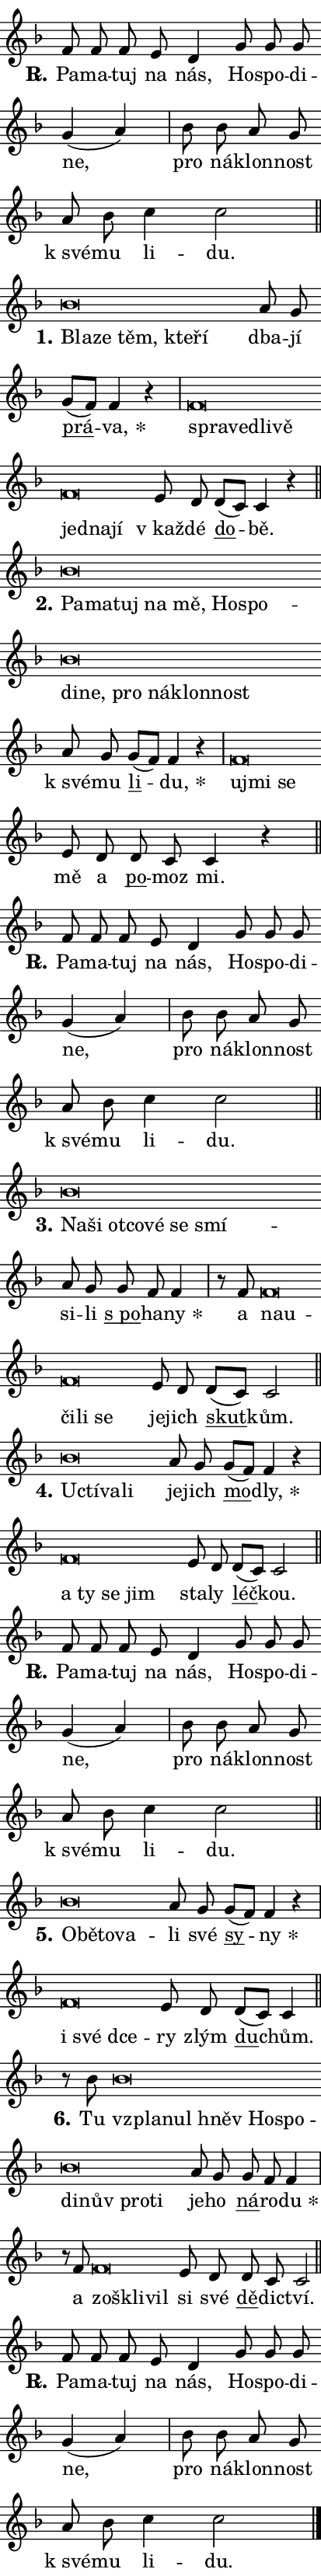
\version "2.22.1"
\header { tagline = "" }
\paper {
  indent = 0\cm
  top-margin = 0\cm
  right-margin = 0\cm
  bottom-margin = 0\cm
  left-margin = 0\cm
  paper-width = 7\cm
  page-breaking = #ly:one-page-breaking
  system-system-spacing.basic-distance = #11
  score-system-spacing.basic-distance = #11
  ragged-last = ##f
}


%% Author: Thomas Morley
%% https://lists.gnu.org/archive/html/lilypond-user/2020-05/msg00002.html
#(define (line-position grob)
"Returns position of @var[grob} in current system:
   @code{'start}, if at first time-step
   @code{'end}, if at last time-step
   @code{'middle} otherwise
"
  (let* ((col (ly:item-get-column grob))
         (ln (ly:grob-object col 'left-neighbor))
         (rn (ly:grob-object col 'right-neighbor))
         (col-to-check-left (if (ly:grob? ln) ln col))
         (col-to-check-right (if (ly:grob? rn) rn col))
         (break-dir-left
           (and
             (ly:grob-property col-to-check-left 'non-musical #f)
             (ly:item-break-dir col-to-check-left)))
         (break-dir-right
           (and
             (ly:grob-property col-to-check-right 'non-musical #f)
             (ly:item-break-dir col-to-check-right))))
        (cond ((eqv? 1 break-dir-left) 'start)
              ((eqv? -1 break-dir-right) 'end)
              (else 'middle))))

#(define (tranparent-at-line-position vctor)
  (lambda (grob)
  "Relying on @code{line-position} select the relevant enry from @var{vctor}.
Used to determine transparency,"
    (case (line-position grob)
      ((end) (not (vector-ref vctor 0)))
      ((middle) (not (vector-ref vctor 1)))
      ((start) (not (vector-ref vctor 2))))))

noteHeadBreakVisibility =
#(define-music-function (break-visibility)(vector?)
"Makes @code{NoteHead}s transparent relying on @var{break-visibility}"
#{
  \override NoteHead.transparent =
    #(tranparent-at-line-position break-visibility)
#})

#(define delete-ledgers-for-transparent-note-heads
  (lambda (grob)
    "Reads whether a @code{NoteHead} is transparent.
If so this @code{NoteHead} is removed from @code{'note-heads} from
@var{grob}, which is supposed to be @code{LedgerLineSpanner}.
As a result ledgers are not printed for this @code{NoteHead}"
    (let* ((nhds-array (ly:grob-object grob 'note-heads))
           (nhds-list
             (if (ly:grob-array? nhds-array)
                 (ly:grob-array->list nhds-array)
                 '()))
           ;; Relies on the transparent-property being done before
           ;; Staff.LedgerLineSpanner.after-line-breaking is executed.
           ;; This is fragile ...
           (to-keep
             (remove
               (lambda (nhd)
                 (ly:grob-property nhd 'transparent #f))
               nhds-list)))
      ;; TODO find a better method to iterate over grob-arrays, similiar
      ;; to filter/remove etc for lists
      ;; For now rebuilt from scratch
      (set! (ly:grob-object grob 'note-heads)  '())
      (for-each
        (lambda (nhd)
          (ly:pointer-group-interface::add-grob grob 'note-heads nhd))
        to-keep))))

hideNotes = {
  \noteHeadBreakVisibility #begin-of-line-visible
}
unHideNotes = {
  \noteHeadBreakVisibility #all-visible
}

% work-around for resetting accidentals
% https://lilypond.org/doc/v2.23/Documentation/notation/displaying-rhythms#unmetered-music
cadenzaMeasure = {
  \cadenzaOff
  \partial 1024 s1024
  \cadenzaOn
}

#(define-markup-command (accent layout props text) (markup?)
  "Underline accented syllable"
  (interpret-markup layout props
    #{\markup \override #'(offset . 4.3) \underline { #text }#}))

responsum = \markup \concat {
  "R" \hspace #-1.05 \path #0.1 #'((moveto 0 0.07) (lineto 0.9 0.8)) \hspace #0.05 "."
}

\layout {
    \context {
        \Staff
        \remove "Time_signature_engraver"
        \override LedgerLineSpanner.after-line-breaking = #delete-ledgers-for-transparent-note-heads
    }
    \context {
        \Voice {
            \override NoteHead.output-attributes = #'((class . "notehead"))
            \override Hairpin.height = #0.55
        }
    }
    \context {
        \Lyrics {
            \override StanzaNumber.output-attributes = #'((class . "stanzanumber"))
            \override LyricSpace.minimum-distance = #0.9
            \override LyricText.font-name = #"TeX Gyre Schola"
            \override LyricText.font-size = 1
            \override StanzaNumber.font-name = #"TeX Gyre Schola Bold"
            \override StanzaNumber.font-size = 1
        }
    }
}

% magnetic-lyrics.ily
%
%   written by
%     Jean Abou Samra <jean@abou-samra.fr>
%     Werner Lemberg <wl@gnu.org>
%
%   adapted by
%     Jiri Hon <jiri.hon@gmail.com>
%
% Version 2022-Apr-15

% https://www.mail-archive.com/lilypond-user@gnu.org/msg149350.html

#(define (Left_hyphen_pointer_engraver context)
   "Collect syllable-hyphen-syllable occurrences in lyrics and store
them in properties.  This engraver only looks to the left.  For
example, if the lyrics input is @code{foo -- bar}, it does the
following.

@itemize @bullet
@item
Set the @code{text} property of the @code{LyricHyphen} grob between
@q{foo} and @q{bar} to @code{foo}.

@item
Set the @code{left-hyphen} property of the @code{LyricText} grob with
text @q{foo} to the @code{LyricHyphen} grob between @q{foo} and
@q{bar}.
@end itemize

Use this auxiliary engraver in combination with the
@code{lyric-@/text::@/apply-@/magnetic-@/offset!} hook."
   (let ((hyphen #f)
         (text #f))
     (make-engraver
      (acknowledgers
       ((lyric-syllable-interface engraver grob source-engraver)
        (set! text grob)))
      (end-acknowledgers
       ((lyric-hyphen-interface engraver grob source-engraver)
        ;(when (not (grob::has-interface grob 'lyric-space-interface))
          (set! hyphen grob)));)
      ((stop-translation-timestep engraver)
       (when (and text hyphen)
         (ly:grob-set-object! text 'left-hyphen hyphen))
       (set! text #f)
       (set! hyphen #f)))))

#(define (lyric-text::apply-magnetic-offset! grob)
   "If the space between two syllables is less than the value in
property @code{LyricText@/.details@/.squash-threshold}, move the right
syllable to the left so that it gets concatenated with the left
syllable.

Use this function as a hook for
@code{LyricText@/.after-@/line-@/breaking} if the
@code{Left_@/hyphen_@/pointer_@/engraver} is active."
   (let ((hyphen (ly:grob-object grob 'left-hyphen #f)))
     (when hyphen
       (let ((left-text (ly:spanner-bound hyphen LEFT)))
         (when (grob::has-interface left-text 'lyric-syllable-interface)
           (let* ((common (ly:grob-common-refpoint grob left-text X))
                  (this-x-ext (ly:grob-extent grob common X))
                  (left-x-ext
                   (begin
                     ;; Trigger magnetism for left-text.
                     (ly:grob-property left-text 'after-line-breaking)
                     (ly:grob-extent left-text common X)))
                  ;; `delta` is the gap width between two syllables.
                  (delta (- (interval-start this-x-ext)
                            (interval-end left-x-ext)))
                  (details (ly:grob-property grob 'details))
                  (threshold (assoc-get 'squash-threshold details 0.2)))
             (when (< delta threshold)
               (let* (;; We have to manipulate the input text so that
                      ;; ligatures crossing syllable boundaries are not
                      ;; disabled.  For languages based on the Latin
                      ;; script this is essentially a beautification.
                      ;; However, for non-Western scripts it can be a
                      ;; necessity.
                      (lt (ly:grob-property left-text 'text))
                      (rt (ly:grob-property grob 'text))
                      (is-space (grob::has-interface hyphen 'lyric-space-interface))
                      (space (if is-space " " ""))
                      (space-markup (grob-interpret-markup grob " "))
                      (space-size (interval-length (ly:stencil-extent space-markup X)))
                      (extra-delta (if is-space space-size 0))
                      ;; Append new syllable.
                      (ltrt-space (if (and (string? lt) (string? rt))
                                (string-append lt space rt)
                                (make-concat-markup (list lt space rt))))
                      ;; Right-align `ltrt` to the right side.
                      (ltrt-space-markup (grob-interpret-markup
                               grob
                               (make-translate-markup
                                (cons (interval-length this-x-ext) 0)
                                (make-right-align-markup ltrt-space)))))
                 (begin
                   ;; Don't print `left-text`.
                   (ly:grob-set-property! left-text 'stencil #f)
                   ;; Set text and stencil (which holds all collected
                   ;; syllables so far) and shift it to the left.
                   (ly:grob-set-property! grob 'text ltrt-space)
                   (ly:grob-set-property! grob 'stencil ltrt-space-markup)
                   (ly:grob-translate-axis! grob (- (- delta extra-delta)) X))))))))))


#(define (lyric-hyphen::displace-bounds-first grob)
   ;; Make very sure this callback isn't triggered too early.
   (let ((left (ly:spanner-bound grob LEFT))
         (right (ly:spanner-bound grob RIGHT)))
     (ly:grob-property left 'after-line-breaking)
     (ly:grob-property right 'after-line-breaking)
     (ly:lyric-hyphen::print grob)))

squashThreshold = #0.4

\layout {
  \context {
    \Lyrics
    \consists #Left_hyphen_pointer_engraver
    \override LyricText.after-line-breaking =
      #lyric-text::apply-magnetic-offset!
    \override LyricHyphen.stencil = #lyric-hyphen::displace-bounds-first
    \override LyricText.details.squash-threshold = \squashThreshold
    \override LyricHyphen.minimum-distance = 0
    \override LyricHyphen.minimum-length = \squashThreshold
  }
}

squash = \override LyricText.details.squash-threshold = 9999
unSquash = \override LyricText.details.squash-threshold = \squashThreshold

left = \override LyricText.self-alignment-X = #LEFT
unLeft = \revert LyricText.self-alignment-X

starOffset = #(lambda (grob) 
                (let ((x_offset (ly:self-alignment-interface::aligned-on-x-parent grob)))
                  (if (= x_offset 0) 0 (+ x_offset 1.2))))

star = #(define-music-function (syllable)(string?)
"Append star separator at the end of a syllable"
#{
  \once \override LyricText.X-offset = #starOffset
  \lyricmode { \markup {
    #syllable
    \override #'((font-name . "TeX Gyre Schola Bold")) \hspace #0.2 \lower #0.65 \larger "*"
  } }
#})

starAccent = #(define-music-function (syllable)(string?)
"Append star separator at the end of a syllable and make accent"
#{
  \once \override LyricText.X-offset = #starOffset
  \lyricmode { \markup {
    \accent #syllable
    \override #'((font-name . "TeX Gyre Schola Bold")) \hspace #0.2 \lower #0.65 \larger "*"
  } }
#})

breath = #(define-music-function (syllable)(string?)
"Append breathing indicator at the end of a syllable"
#{
  \lyricmode { \markup { #syllable "+" } }
#})

optionalBreath = #(define-music-function (syllable)(string?)
"Append optional breathing indicator at the end of a syllable"
#{
  \lyricmode { \markup { #syllable "(+)" } }
#})


\score {
    <<
        \new Voice = "melody" { \cadenzaOn \key f \major \relative { f'8 f f e d4 \bar "" g8 g g \bar "" g4( a) \cadenzaMeasure \bar "|" bes8 bes a g \bar "" a bes c4 c2 \cadenzaMeasure \bar "||" \break }
\relative { bes'\breve*1/16 \hideNotes \breve*1/16 \bar "" \breve*1/16 \bar "" \breve*1/16 \breve*1/16 \bar "" \unHideNotes a8 g \bar "" g[( f)] f4 r \cadenzaMeasure \bar "|" f\breve*1/16 \hideNotes \breve*1/16 \bar "" \breve*1/16 \bar "" \breve*1/16 \bar "" \breve*1/16 \bar "" \breve*1/16 \breve*1/16 \bar "" \unHideNotes e8 d \bar "" d[( c)] c4 r \cadenzaMeasure \bar "||" \break }
\relative { bes'\breve*1/16 \hideNotes \breve*1/16 \bar "" \breve*1/16 \bar "" \breve*1/16 \bar "" \breve*1/16 \bar "" \breve*1/16 \bar "" \breve*1/16 \bar "" \breve*1/16 \bar "" \breve*1/16 \bar "" \breve*1/16 \bar "" \breve*1/16 \bar "" \breve*1/16 \breve*1/16 \bar "" \unHideNotes a8 g \bar "" g[( f)] f4 r \cadenzaMeasure \bar "|" f\breve*1/16 \hideNotes \breve*1/16 \breve*1/16 \bar "" \unHideNotes e8 d \bar "" d c c4 r \cadenzaMeasure \bar "||" \break }
\relative { f'8 f f e d4 \bar "" g8 g g \bar "" g4( a) \cadenzaMeasure \bar "|" bes8 bes a g \bar "" a bes c4 c2 \cadenzaMeasure \bar "||" \break }
\relative { bes'\breve*1/16 \hideNotes \breve*1/16 \bar "" \breve*1/16 \bar "" \breve*1/16 \bar "" \breve*1/16 \bar "" \breve*1/16 \breve*1/16 \bar "" \unHideNotes a8 g \bar "" g f f4 \cadenzaMeasure \bar "|" r8 f8 f\breve*1/16 \hideNotes \breve*1/16 \bar "" \breve*1/16 \bar "" \breve*1/16 \breve*1/16 \bar "" \unHideNotes e8 d \bar "" d[( c)] c2 \cadenzaMeasure \bar "||" \break }
\relative { bes'\breve*1/16 \hideNotes \breve*1/16 \bar "" \breve*1/16 \breve*1/16 \bar "" \unHideNotes a8 g \bar "" g[( f)] f4 r \cadenzaMeasure \bar "|" f\breve*1/16 \hideNotes \breve*1/16 \bar "" \breve*1/16 \breve*1/16 \bar "" \unHideNotes e8 d \bar "" d[( c)] c2 \cadenzaMeasure \bar "||" \break }
\relative { f'8 f f e d4 \bar "" g8 g g \bar "" g4( a) \cadenzaMeasure \bar "|" bes8 bes a g \bar "" a bes c4 c2 \cadenzaMeasure \bar "||" \break }
\relative { bes'\breve*1/16 \hideNotes \breve*1/16 \bar "" \breve*1/16 \breve*1/16 \bar "" \unHideNotes a8 g \bar "" g[( f)] f4 r \cadenzaMeasure \bar "|" f\breve*1/16 \hideNotes \breve*1/16 \breve*1/16 \bar "" \unHideNotes e8 d \bar "" d[( c)] c4 \cadenzaMeasure \bar "||" \break }
\relative { r8 bes'8 bes\breve*1/16 \hideNotes \breve*1/16 \bar "" \breve*1/16 \bar "" \breve*1/16 \bar "" \breve*1/16 \bar "" \breve*1/16 \bar "" \breve*1/16 \bar "" \breve*1/16 \breve*1/16 \bar "" \unHideNotes a8 g \bar "" g f f4 \cadenzaMeasure \bar "|" r8 f8 f\breve*1/16 \hideNotes \breve*1/16 \breve*1/16 \bar "" \unHideNotes e8 d \bar "" d c c2 \cadenzaMeasure \bar "||" \break }
\relative { f'8 f f e d4 \bar "" g8 g g \bar "" g4( a) \cadenzaMeasure \bar "|" bes8 bes a g \bar "" a bes c4 c2 \cadenzaMeasure \bar "||" \break } \bar "|." }
        \new Lyrics \lyricsto "melody" { \lyricmode { \set stanza = \responsum
Pa -- ma -- tuj na nás, Ho -- spo -- di -- ne, pro ná -- klon -- nost "k své" -- mu li -- du.
\set stanza = "1."
\left Bla -- \squash ze těm, kte -- ří \unLeft \unSquash dba -- jí \markup \accent prá -- \star va, \left spra -- \squash ve -- dli -- vě jed -- na -- jí \unLeft \unSquash "v kaž" -- dé \markup \accent do -- bě.
\set stanza = "2."
\left Pa -- \squash ma -- tuj na mě, Ho -- spo -- di -- ne, pro ná -- klon -- nost \unLeft \unSquash "k své" -- mu \markup \accent li -- \star du, \left u -- \squash jmi se \unLeft \unSquash mě a \markup \accent po -- moz mi.
\set stanza = \responsum
Pa -- ma -- tuj na nás, Ho -- spo -- di -- ne, pro ná -- klon -- nost "k své" -- mu li -- du.
\set stanza = "3."
\left Na -- \squash ši ot -- co -- vé se smí -- \unLeft \unSquash si -- li \markup \accent "s po" -- ha -- \star ny a \left na -- \squash u -- či -- li se \unLeft \unSquash je -- jich \markup \accent skut -- kům.
\set stanza = "4."
\left U -- \squash ctí -- va -- li \unLeft \unSquash je -- jich \markup \accent mo -- \star dly, \left a \squash ty se jim \unLeft \unSquash sta -- ly \markup \accent léč -- kou.
\set stanza = \responsum
Pa -- ma -- tuj na nás, Ho -- spo -- di -- ne, pro ná -- klon -- nost "k své" -- mu li -- du.
\set stanza = "5."
\left O -- \squash bě -- to -- va -- \unLeft \unSquash li své \markup \accent sy -- \star ny \left i \squash své dce -- \unLeft \unSquash ry zlým \markup \accent du -- chům.
\set stanza = "6."
Tu \left vzpla -- \squash nul hněv Ho -- spo -- di -- nův pro -- ti \unLeft \unSquash je -- ho \markup \accent ná -- ro -- \star du a \left zoš -- \squash kli -- vil \unLeft \unSquash si své \markup \accent dě -- dic -- tví.
\set stanza = \responsum
Pa -- ma -- tuj na nás, Ho -- spo -- di -- ne, pro ná -- klon -- nost "k své" -- mu li -- du. } }
    >>
    \layout {}
}
